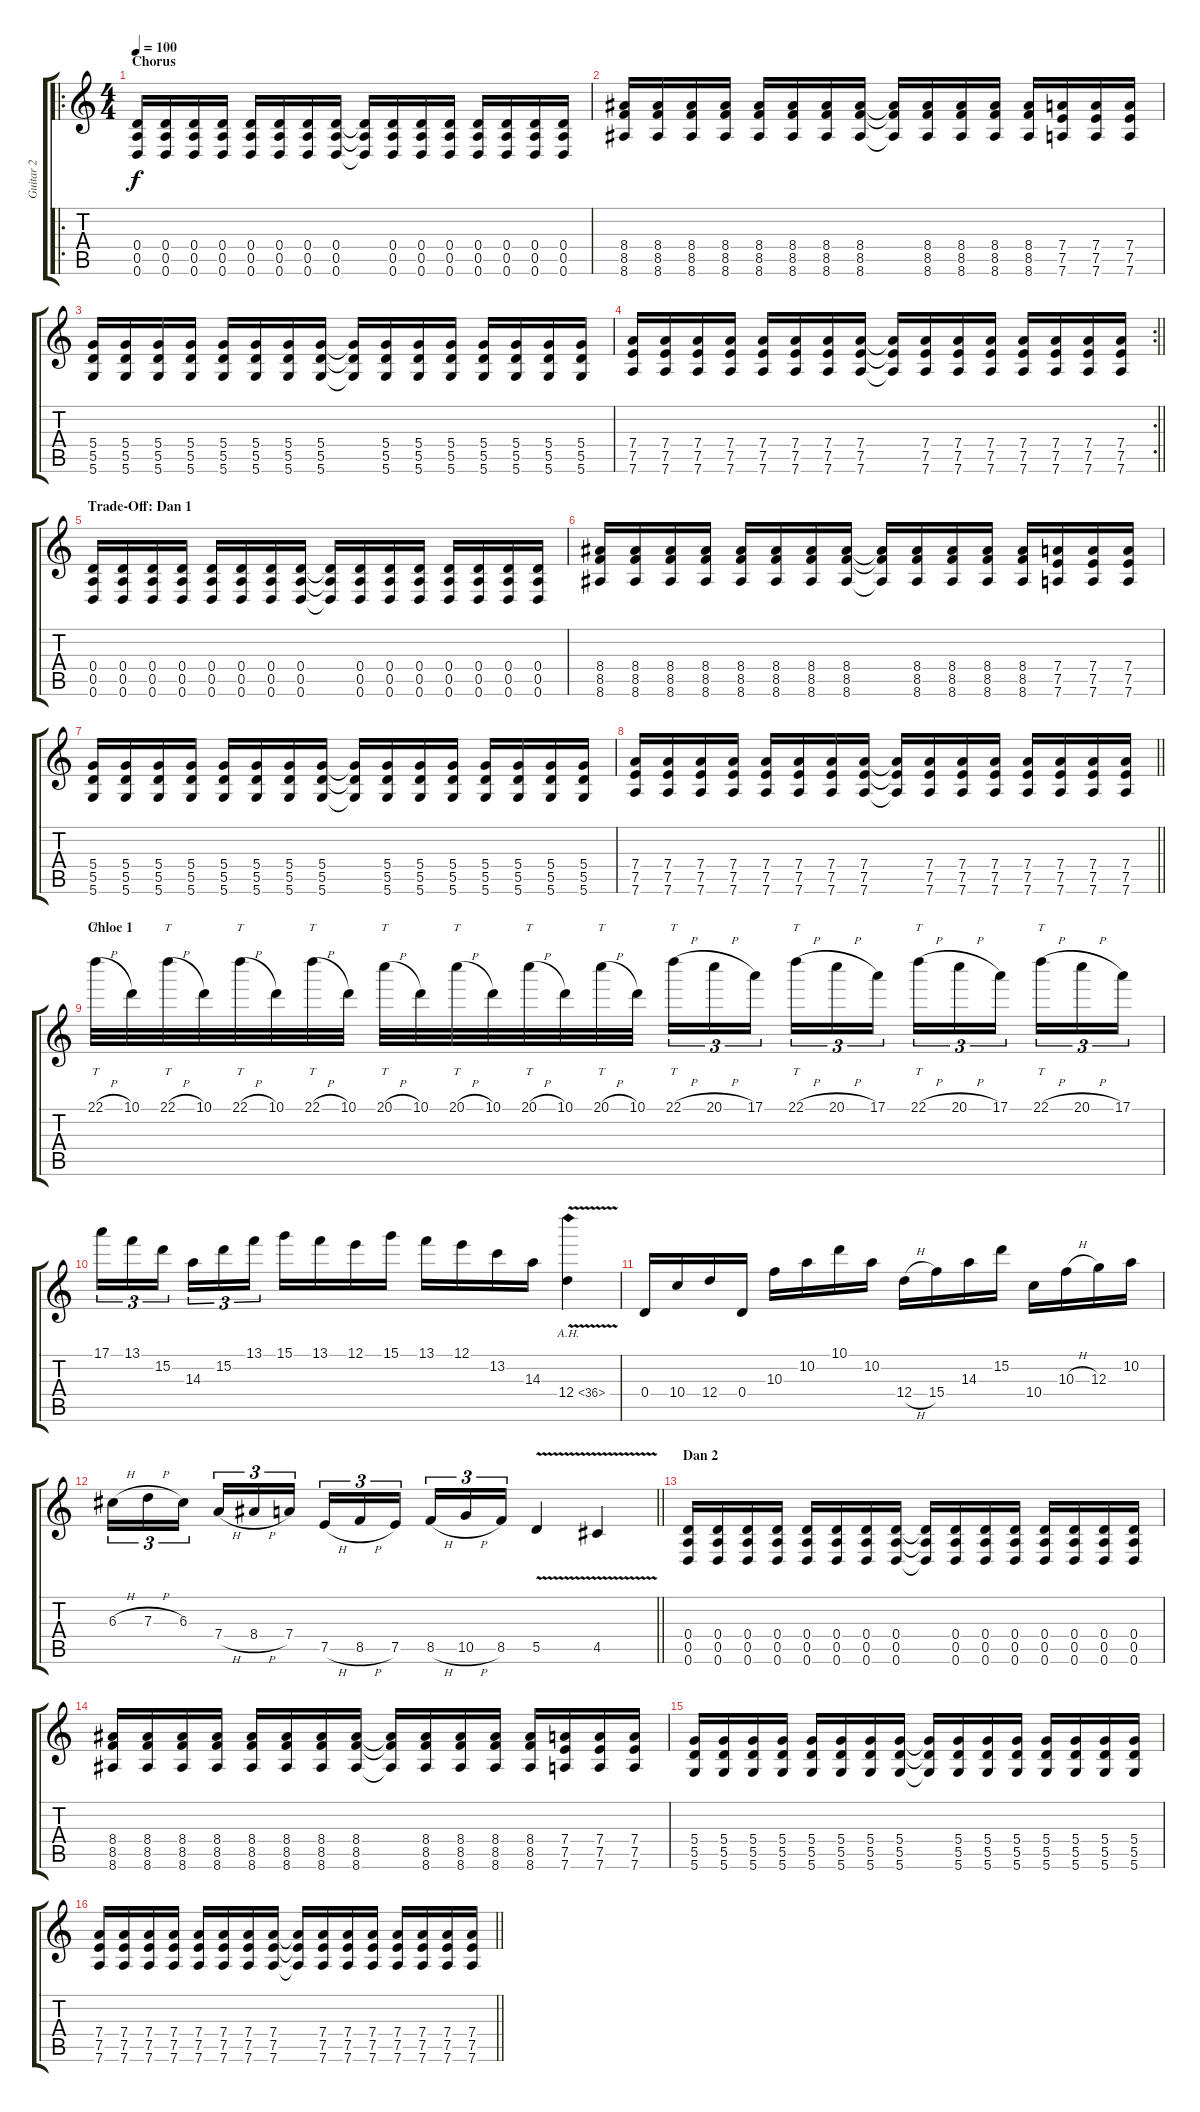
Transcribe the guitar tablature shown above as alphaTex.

\track ("Guitar 2" "Guitar 2") {instrument distortionguitar}
\staff {score tabs}
\tuning (E4 B3 G3 D3 A2 D2) {hide}
\ro
\ts (4 4)
\section ("" "Chorus")
\tempo 100
\clef g2
\ks c
(0.4 0.5 0.6).16{dy f} (0.4 0.5 0.6).16 (0.4 0.5 0.6).16 (0.4 0.5 0.6).16 (0.4 0.5 0.6).16 (0.4 0.5 0.6).16 (0.4 0.5 0.6).16 (0.4 0.5 0.6).16 (0.4{t} 0.5{t} 0.6{t}).16 (0.4 0.5 0.6).16 (0.4 0.5 0.6).16 (0.4 0.5 0.6).16 (0.4 0.5 0.6).16 (0.4 0.5 0.6).16 (0.4 0.5 0.6).16 (0.4 0.5 0.6).16 |
(8.4 8.5 8.6).16 (8.4 8.5 8.6).16 (8.4 8.5 8.6).16 (8.4 8.5 8.6).16 (8.4 8.5 8.6).16 (8.4 8.5 8.6).16 (8.4 8.5 8.6).16 (8.4 8.5 8.6).16 (8.4{t} 8.5{t} 8.6{t}).16 (8.4 8.5 8.6).16 (8.4 8.5 8.6).16 (8.4 8.5 8.6).16 (8.4 8.5 8.6).16 (7.4 7.5 7.6).16 (7.4 7.5 7.6).16 (7.4 7.5 7.6).16 |
(5.4 5.5 5.6).16 (5.4 5.5 5.6).16 (5.4 5.5 5.6).16 (5.4 5.5 5.6).16 (5.4 5.5 5.6).16 (5.4 5.5 5.6).16 (5.4 5.5 5.6).16 (5.4 5.5 5.6).16 (5.4{t} 5.5{t} 5.6{t}).16 (5.4 5.5 5.6).16 (5.4 5.5 5.6).16 (5.4 5.5 5.6).16 (5.4 5.5 5.6).16 (5.4 5.5 5.6).16 (5.4 5.5 5.6).16 (5.4 5.5 5.6).16 |
\rc 2
\barLineRight lightlight
(7.4 7.5 7.6).16 (7.4 7.5 7.6).16 (7.4 7.5 7.6).16 (7.4 7.5 7.6).16 (7.4 7.5 7.6).16 (7.4 7.5 7.6).16 (7.4 7.5 7.6).16 (7.4 7.5 7.6).16 (7.4{t} 7.5{t} 7.6{t}).16 (7.4 7.5 7.6).16 (7.4 7.5 7.6).16 (7.4 7.5 7.6).16 (7.4 7.5 7.6).16 (7.4 7.5 7.6).16 (7.4 7.5 7.6).16 (7.4 7.5 7.6).16 |
\section ("" "Trade-Off: Dan 1")
(0.4 0.5 0.6).16 (0.4 0.5 0.6).16 (0.4 0.5 0.6).16 (0.4 0.5 0.6).16 (0.4 0.5 0.6).16 (0.4 0.5 0.6).16 (0.4 0.5 0.6).16 (0.4 0.5 0.6).16 (0.4{t} 0.5{t} 0.6{t}).16 (0.4 0.5 0.6).16 (0.4 0.5 0.6).16 (0.4 0.5 0.6).16 (0.4 0.5 0.6).16 (0.4 0.5 0.6).16 (0.4 0.5 0.6).16 (0.4 0.5 0.6).16 |
(8.4 8.5 8.6).16 (8.4 8.5 8.6).16 (8.4 8.5 8.6).16 (8.4 8.5 8.6).16 (8.4 8.5 8.6).16 (8.4 8.5 8.6).16 (8.4 8.5 8.6).16 (8.4 8.5 8.6).16 (8.4{t} 8.5{t} 8.6{t}).16 (8.4 8.5 8.6).16 (8.4 8.5 8.6).16 (8.4 8.5 8.6).16 (8.4 8.5 8.6).16 (7.4 7.5 7.6).16 (7.4 7.5 7.6).16 (7.4 7.5 7.6).16 |
(5.4 5.5 5.6).16 (5.4 5.5 5.6).16 (5.4 5.5 5.6).16 (5.4 5.5 5.6).16 (5.4 5.5 5.6).16 (5.4 5.5 5.6).16 (5.4 5.5 5.6).16 (5.4 5.5 5.6).16 (5.4{t} 5.5{t} 5.6{t}).16 (5.4 5.5 5.6).16 (5.4 5.5 5.6).16 (5.4 5.5 5.6).16 (5.4 5.5 5.6).16 (5.4 5.5 5.6).16 (5.4 5.5 5.6).16 (5.4 5.5 5.6).16 |
\barLineRight lightlight
(7.4 7.5 7.6).16 (7.4 7.5 7.6).16 (7.4 7.5 7.6).16 (7.4 7.5 7.6).16 (7.4 7.5 7.6).16 (7.4 7.5 7.6).16 (7.4 7.5 7.6).16 (7.4 7.5 7.6).16 (7.4{t} 7.5{t} 7.6{t}).16 (7.4 7.5 7.6).16 (7.4 7.5 7.6).16 (7.4 7.5 7.6).16 (7.4 7.5 7.6).16 (7.4 7.5 7.6).16 (7.4 7.5 7.6).16 (7.4 7.5 7.6).16 |
\section ("" "Chloe 1")
22.1{h}.32{tt} 10.1.32 22.1{h}.32{tt} 10.1.32 22.1{h}.32{tt} 10.1.32 22.1{h}.32{tt} 10.1.32 20.1{h}.32{tt} 10.1.32 20.1{h}.32{tt} 10.1.32 20.1{h}.32{tt} 10.1.32 20.1{h}.32{tt} 10.1.32 22.1{h}.16{tt tu (3 2)} 20.1{h}.16{tu (3 2)} 17.1.16{tu (3 2) beam splitsecondary} 22.1{h}.16{tt tu (3 2)} 20.1{h}.16{tu (3 2)} 17.1.16{tu (3 2)} 22.1{h}.16{tt tu (3 2)} 20.1{h}.16{tu (3 2)} 17.1.16{tu (3 2) beam splitsecondary} 22.1{h}.16{tt tu (3 2)} 20.1{h}.16{tu (3 2)} 17.1.16{tu (3 2)} |
17.1.16{tu (3 2)} 13.1.16{tu (3 2)} 15.2.16{tu (3 2) beam splitsecondary} 14.3.16{tu (3 2)} 15.2.16{tu (3 2)} 13.1.16{tu (3 2)} 15.1.16 13.1.16 12.1.16 15.1.16 13.1.16 12.1.16 13.2.16 14.3.16 12.4{ah 24 v}.4 |
0.4.16 10.4.16 12.4.16 0.4.16 10.3.16 10.2.16 10.1.16 10.2.16 12.4{h}.16 15.4.16 14.3.16 15.2.16 10.4.16 10.3{h}.16 12.3.16 10.2.16 |
\barLineRight lightlight
6.3{h}.16{tu (3 2)} 7.3{h}.16{tu (3 2)} 6.3.16{tu (3 2) beam splitsecondary} 7.4{h}.16{tu (3 2)} 8.4{h}.16{tu (3 2)} 7.4.16{tu (3 2)} 7.5{h}.16{tu (3 2)} 8.5{h}.16{tu (3 2)} 7.5.16{tu (3 2) beam splitsecondary} 8.5{h}.16{tu (3 2)} 10.5{h}.16{tu (3 2)} 8.5.16{tu (3 2)} 5.5{v}.4 4.5{v}.4 |
\section ("" "Dan 2")
(0.4 0.5 0.6).16 (0.4 0.5 0.6).16 (0.4 0.5 0.6).16 (0.4 0.5 0.6).16 (0.4 0.5 0.6).16 (0.4 0.5 0.6).16 (0.4 0.5 0.6).16 (0.4 0.5 0.6).16 (0.4{t} 0.5{t} 0.6{t}).16 (0.4 0.5 0.6).16 (0.4 0.5 0.6).16 (0.4 0.5 0.6).16 (0.4 0.5 0.6).16 (0.4 0.5 0.6).16 (0.4 0.5 0.6).16 (0.4 0.5 0.6).16 |
(8.4 8.5 8.6).16 (8.4 8.5 8.6).16 (8.4 8.5 8.6).16 (8.4 8.5 8.6).16 (8.4 8.5 8.6).16 (8.4 8.5 8.6).16 (8.4 8.5 8.6).16 (8.4 8.5 8.6).16 (8.4{t} 8.5{t} 8.6{t}).16 (8.4 8.5 8.6).16 (8.4 8.5 8.6).16 (8.4 8.5 8.6).16 (8.4 8.5 8.6).16 (7.4 7.5 7.6).16 (7.4 7.5 7.6).16 (7.4 7.5 7.6).16 |
(5.4 5.5 5.6).16 (5.4 5.5 5.6).16 (5.4 5.5 5.6).16 (5.4 5.5 5.6).16 (5.4 5.5 5.6).16 (5.4 5.5 5.6).16 (5.4 5.5 5.6).16 (5.4 5.5 5.6).16 (5.4{t} 5.5{t} 5.6{t}).16 (5.4 5.5 5.6).16 (5.4 5.5 5.6).16 (5.4 5.5 5.6).16 (5.4 5.5 5.6).16 (5.4 5.5 5.6).16 (5.4 5.5 5.6).16 (5.4 5.5 5.6).16 |
\barLineRight lightlight
(7.4 7.5 7.6).16 (7.4 7.5 7.6).16 (7.4 7.5 7.6).16 (7.4 7.5 7.6).16 (7.4 7.5 7.6).16 (7.4 7.5 7.6).16 (7.4 7.5 7.6).16 (7.4 7.5 7.6).16 (7.4{t} 7.5{t} 7.6{t}).16 (7.4 7.5 7.6).16 (7.4 7.5 7.6).16 (7.4 7.5 7.6).16 (7.4 7.5 7.6).16 (7.4 7.5 7.6).16 (7.4 7.5 7.6).16 (7.4 7.5 7.6).16
